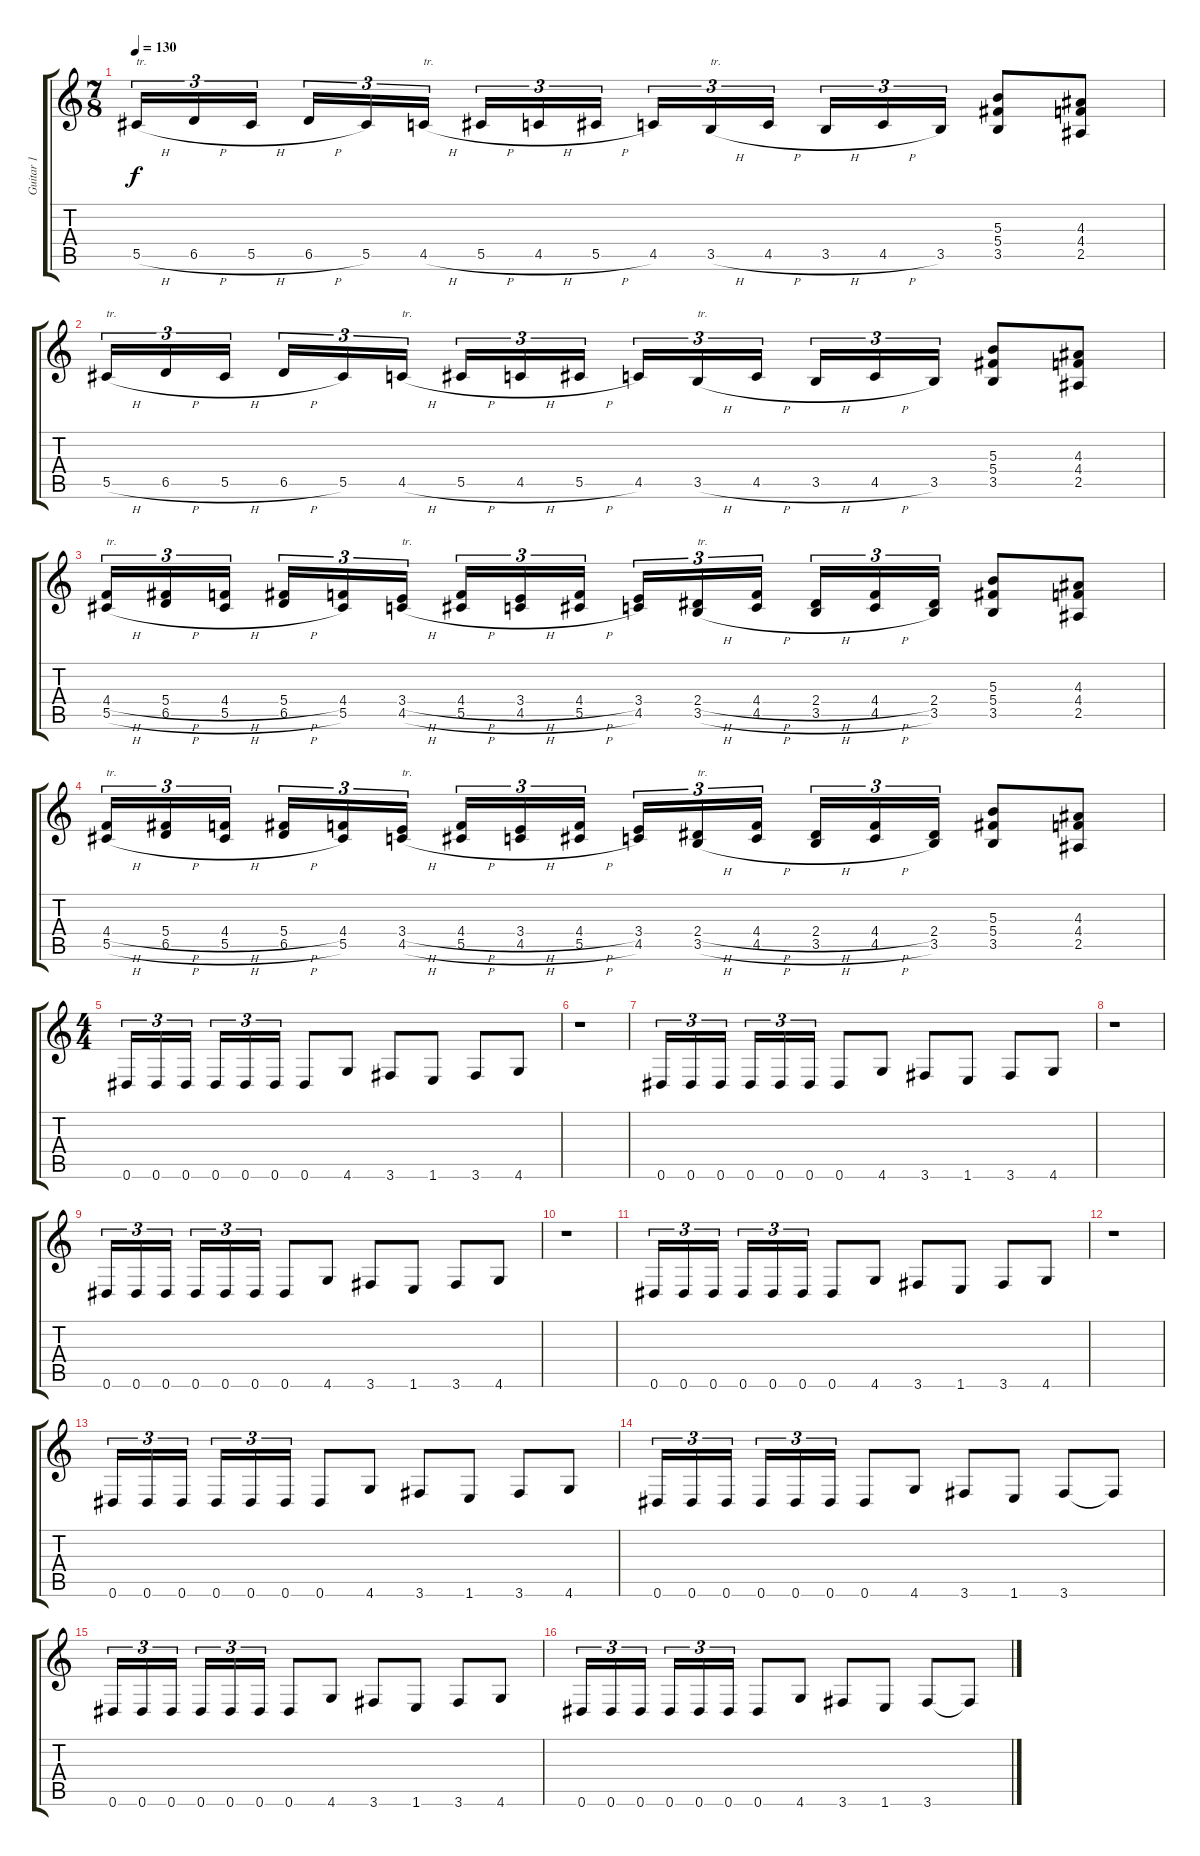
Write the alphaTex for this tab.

\track ("Guitar 1" "Guitar 1") {instrument distortionguitar}
\staff {score tabs}
\tuning (Eb4 Bb3 Gb3 Db3 Ab2 Eb2) {hide}
\ts (7 8)
\tempo 130
\clef g2
\ks c
5.5{h}.16{tu (3 2) txt "tr." dy f} 6.5{h}.16{tu (3 2)} 5.5{h}.16{tu (3 2)} 6.5{h}.16{tu (3 2)} 5.5.16{tu (3 2)} 4.5{h}.16{tu (3 2) txt "tr."} 5.5{h}.16{tu (3 2)} 4.5{h}.16{tu (3 2)} 5.5{h}.16{tu (3 2)} 4.5.16{tu (3 2)} 3.5{h}.16{tu (3 2) txt "tr."} 4.5{h}.16{tu (3 2)} 3.5{h}.16{tu (3 2)} 4.5{h}.16{tu (3 2)} 3.5.16{tu (3 2)} (5.3 5.4 3.5).8 (4.3 4.4 2.5).8 |
5.5{h}.16{tu (3 2) txt "tr."} 6.5{h}.16{tu (3 2)} 5.5{h}.16{tu (3 2)} 6.5{h}.16{tu (3 2)} 5.5.16{tu (3 2)} 4.5{h}.16{tu (3 2) txt "tr."} 5.5{h}.16{tu (3 2)} 4.5{h}.16{tu (3 2)} 5.5{h}.16{tu (3 2)} 4.5.16{tu (3 2)} 3.5{h}.16{tu (3 2) txt "tr."} 4.5{h}.16{tu (3 2)} 3.5{h}.16{tu (3 2)} 4.5{h}.16{tu (3 2)} 3.5.16{tu (3 2)} (5.3 5.4 3.5).8 (4.3 4.4 2.5).8 |
(4.4{h} 5.5{h}).16{tu (3 2) txt "tr."} (5.4{h} 6.5{h}).16{tu (3 2)} (4.4{h} 5.5{h}).16{tu (3 2)} (5.4{h} 6.5{h}).16{tu (3 2)} (4.4 5.5).16{tu (3 2)} (3.4{h} 4.5{h}).16{tu (3 2) txt "tr."} (4.4{h} 5.5{h}).16{tu (3 2)} (3.4{h} 4.5{h}).16{tu (3 2)} (4.4{h} 5.5{h}).16{tu (3 2)} (3.4 4.5).16{tu (3 2)} (2.4{h} 3.5{h}).16{tu (3 2) txt "tr."} (4.4{h} 4.5{h}).16{tu (3 2)} (2.4{h} 3.5{h}).16{tu (3 2)} (4.4{h} 4.5{h}).16{tu (3 2)} (2.4 3.5).16{tu (3 2)} (5.3 5.4 3.5).8 (4.3 4.4 2.5).8 |
(4.4{h} 5.5{h}).16{tu (3 2) txt "tr."} (5.4{h} 6.5{h}).16{tu (3 2)} (4.4{h} 5.5{h}).16{tu (3 2)} (5.4{h} 6.5{h}).16{tu (3 2)} (4.4 5.5).16{tu (3 2)} (3.4{h} 4.5{h}).16{tu (3 2) txt "tr."} (4.4{h} 5.5{h}).16{tu (3 2)} (3.4{h} 4.5{h}).16{tu (3 2)} (4.4{h} 5.5{h}).16{tu (3 2)} (3.4 4.5).16{tu (3 2)} (2.4{h} 3.5{h}).16{tu (3 2) txt "tr."} (4.4{h} 4.5{h}).16{tu (3 2)} (2.4{h} 3.5{h}).16{tu (3 2)} (4.4{h} 4.5{h}).16{tu (3 2)} (2.4 3.5).16{tu (3 2)} (5.3 5.4 3.5).8 (4.3 4.4 2.5).8 |
\ts (4 4)
0.6.16{tu (3 2)} 0.6.16{tu (3 2)} 0.6.16{tu (3 2)} 0.6.16{tu (3 2)} 0.6.16{tu (3 2)} 0.6.16{tu (3 2)} 0.6.8 4.6.8 3.6.8 1.6.8 3.6.8 4.6.8 |
r.1 |
0.6.16{tu (3 2)} 0.6.16{tu (3 2)} 0.6.16{tu (3 2)} 0.6.16{tu (3 2)} 0.6.16{tu (3 2)} 0.6.16{tu (3 2)} 0.6.8 4.6.8 3.6.8 1.6.8 3.6.8 4.6.8 |
r.1 |
0.6.16{tu (3 2)} 0.6.16{tu (3 2)} 0.6.16{tu (3 2)} 0.6.16{tu (3 2)} 0.6.16{tu (3 2)} 0.6.16{tu (3 2)} 0.6.8 4.6.8 3.6.8 1.6.8 3.6.8 4.6.8 |
r.1 |
0.6.16{tu (3 2)} 0.6.16{tu (3 2)} 0.6.16{tu (3 2)} 0.6.16{tu (3 2)} 0.6.16{tu (3 2)} 0.6.16{tu (3 2)} 0.6.8 4.6.8 3.6.8 1.6.8 3.6.8 4.6.8 |
r.1 |
0.6.16{tu (3 2)} 0.6.16{tu (3 2)} 0.6.16{tu (3 2)} 0.6.16{tu (3 2)} 0.6.16{tu (3 2)} 0.6.16{tu (3 2)} 0.6.8 4.6.8 3.6.8 1.6.8 3.6.8 4.6.8 |
0.6.16{tu (3 2)} 0.6.16{tu (3 2)} 0.6.16{tu (3 2)} 0.6.16{tu (3 2)} 0.6.16{tu (3 2)} 0.6.16{tu (3 2)} 0.6.8 4.6.8 3.6.8 1.6.8 3.6.8 3.6{t}.8 |
0.6.16{tu (3 2)} 0.6.16{tu (3 2)} 0.6.16{tu (3 2)} 0.6.16{tu (3 2)} 0.6.16{tu (3 2)} 0.6.16{tu (3 2)} 0.6.8 4.6.8 3.6.8 1.6.8 3.6.8 4.6.8 |
0.6.16{tu (3 2)} 0.6.16{tu (3 2)} 0.6.16{tu (3 2)} 0.6.16{tu (3 2)} 0.6.16{tu (3 2)} 0.6.16{tu (3 2)} 0.6.8 4.6.8 3.6.8 1.6.8 3.6.8 3.6{t}.8
